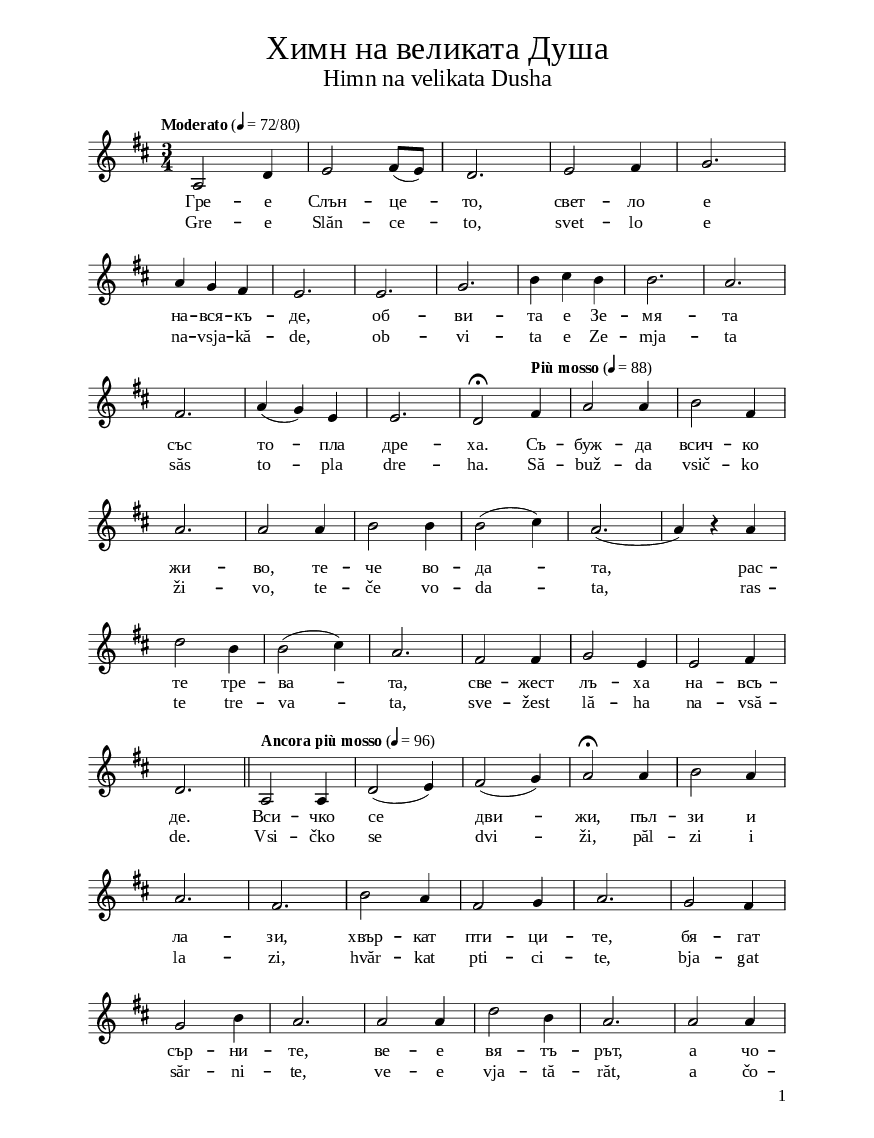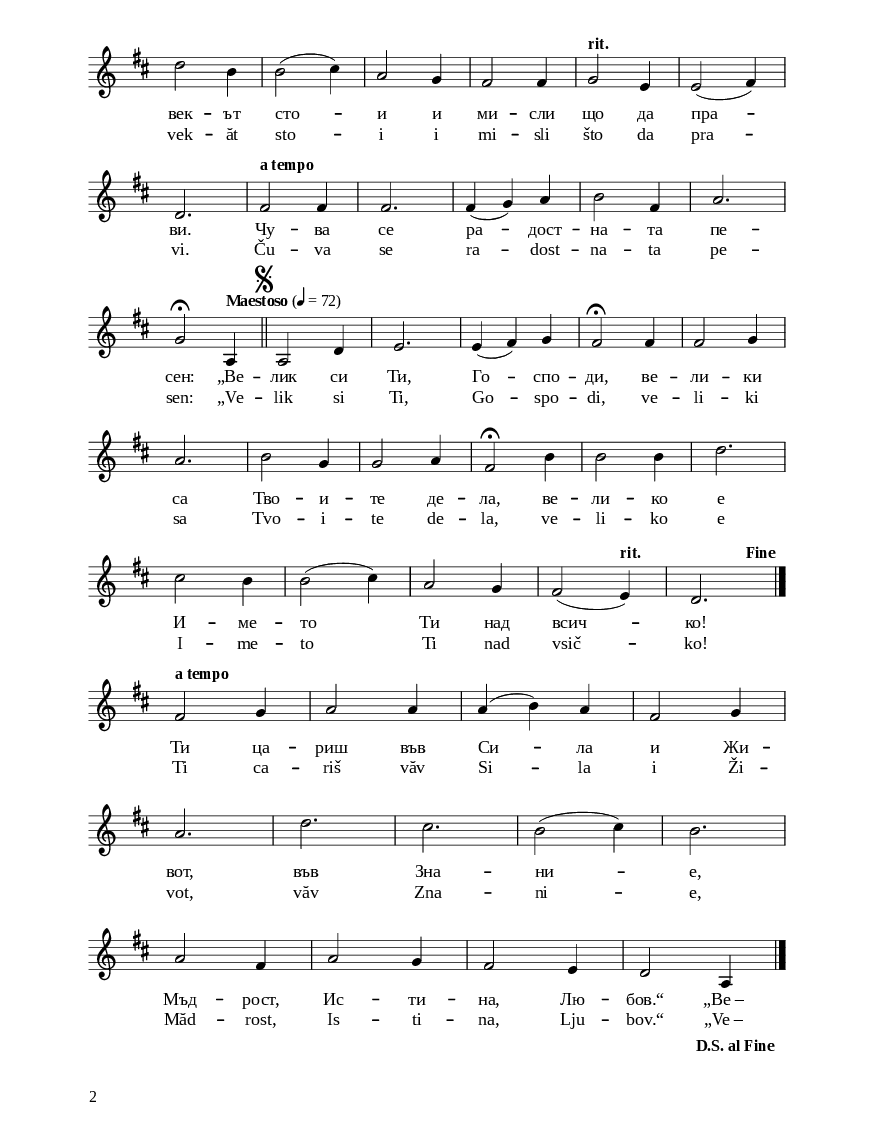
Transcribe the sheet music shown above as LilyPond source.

\version "2.24.1"

% include paper part and global functions
\include "include/globals.ily"

\bookpart {
   \label #'ref104
  \tocItem \markup "Химн на великата Душа – Himn na velikata Duša"
  \include "include/bookpart-paper.ily"
  \score {
    \include "include/score-layout.ily"


    \new Voice \absolute {
      \clef treble
      \key d \major
      \time 3/4
      \tempoFunc "Moderato" 4 "72/80"
      \autoBeamOff



      \autoBeamOff
      a2 d'4 | e'2 fis'8 [ (e'8) ]| d'2. | e'2 fis'4 | g'2. | \break

      a'4 g'4 fis'4 | e'2. | e'2. | g'2. | b'4 cis''4 b'4 | b'2. | a'2. | \break

      fis'2. | a'4 (g'4) e'4 | e'2. | d'2 \fermata
      \tempoFunc "Più mosso" 4 "88"
      fis'4  | a'2 a'4 | b'2 fis'4 | \break

      a'2. | a'2 a'4 | b'2 b'4 | b'2 ( cis''4 ) | a'2. ( | a'4 ) r4 a'4 | \break

      d''2 b'4 | b'2 ( cis''4 ) | a'2. | fis'2 fis'4  | g'2 e'4 | e'2 fis'4 | \break

      d'2.  \bar "||"
       \tempoFunc "Ancora più mosso" 4 "96"

      a2 a4 | d'2 ( e'4 ) | fis'2 ( g'4 ) | a'2 \fermata a'4 | b'2 a'4 | \break

      a'2. | fis'2. |
     
      b'2 a'4 | fis'2 g'4 | a'2. | g'2 fis'4 | \break

      g'2 b'4 | a'2. | a'2 a'4 | d''2 b'4 | a'2. | a'2 a'4 | \break

      d''2 b'4 | b'2 ( cis''4 ) | a'2 g'4 |fis'2  fis'4 |
      \tempo "rit." g'2  e'4 | e'2 ( fis'4 ) | \break
      d'2. | \tempo "a tempo" fis'2 fis'4 | fis'2. | fis'4 ( g'4 )  a'4 | b'2 fis'4 |a'2.   \break
      | % 61
      g'2 ^\fermata  \tempoFunc "Maestoso" 4 "72" a4 \mark \markup { \musicglyph "scripts.segno" }  \bar "||"
      a2  d'4 | % 63
      e'2. | % 64
      e'4 (  fis'4 )  g'4 | % 65
      fis'2 ^\fermata  fis'4 | % 66
      fis'2  g'4 \break | % 67
      a'2. | % 68
      b'2  g'4 | % 69
      g'2  a'4 |
      fis'2 ^\fermata  b'4 | % 71
      b'2  b'4 | % 72
      d''2. \break | % 73
      cis''2  b'4 | % 74
      b'2 (  cis''4 ) | % 75
      a'2  g'4 | % 76
      fis'2 ( \tempo "rit." e'4 )  | % 77
      \tempo "              Fine" d'2. \bar "|."
      \break | % 78
      \tempo "a tempo" fis'2 g'4 | % 79
      a'2  a'4 |
      a'4 (  b'4 )  a'4 | % 81
      fis'2  g'4 \break | % 82
      a'2. | % 83
      d''2. | % 84
      cis''2. | % 85
      b'2 (  cis''4 ) | % 86
      b'2. \break | % 87
      a'2  fis'4 | % 88
      a'2  g'4 | % 89
      fis'2  e'4 |
      d'2  a4 \bar "|."
    }

    \addlyrics {
      Гре -- е Слън -- це -- то, свет -- ло е

      на -- вся -- къ -- де,  об -- ви -- та е Зе -- мя -- та със то -- пла дре -- ха.

      Съ -- буж -- да всич  --  ко жи -- во,

      те -- че во -- да -- та, рас -- те тре -- ва -- та,

      све -- жест лъ -- ха на -- всъ -- де.

      Вси -- чко се дви -- жи, пъл -- зи и ла -- зи,

      хвър -- кат пти -- ци -- те, бя -- гат сър -- ни -- те,

      ве -- е вя -- тъ -- рът, а чо -- век -- ът сто -- и

      и ми -- сли що да пра -- ви.

      Чу -- ва се ра -- дост -- на -- та пе -- сен:

      „Ве -- лик си Ти, Го -- спо -- ди,

      ве -- ли -- ки са Тво -- и -- те де -- ла,

      ве -- ли -- ко е И -- ме -- то Ти над всич -- ко!

      Ти ца -- риш във Си -- ла и Жи -- вот,

      във Зна -- ни -- е, Мъд -- рост,

      Ис -- ти -- на, Лю -- бов.“ "„Ве – "

    }
    \addlyrics {
      Gre -- e Slăn -- ce -- to, svet -- lo e

      na -- vsja -- kă -- de,  ob -- vi -- ta e Ze -- mja -- ta săs to -- pla dre -- ha.

      Să -- buž -- da vsič  --  ko ži -- vo,

      te -- če vo -- da -- ta, ras -- te tre -- va -- ta,

      sve -- žest lă -- ha na -- vsă -- de.

      Vsi -- čko se dvi -- ži, păl -- zi i la -- zi,

      hvăr -- kat pti -- ci -- te, bja -- gat săr -- ni -- te,

      ve -- e vja -- tă -- răt, a čo -- vek -- ăt sto -- i

      i mi -- sli što da pra -- vi.

      Ču -- va se ra -- dost -- na -- ta pe -- sen:

      „Ve -- lik si Ti, Go -- spo -- di,

      ve -- li -- ki sa Tvo -- i -- te de -- la,

      ve -- li -- ko e I -- me -- to Ti nad vsič -- ko!

      Ti ca -- riš văv Si -- la i Ži -- vot,

      văv Zna -- ni -- e, Măd -- rost,

      Is -- ti -- na, Lju -- bov.“ "„Ve – "

    }


    \header {
      title = \titleFunc "Химн на великата Душа" "Himn na velikata Dusha"
    }

    \midi{}

  } % score

  \markup \dc-one "D.S. al Fine"
  %

  % include foreign translation(s) of the song

  \pageBreak
  \version "2.22.0"

\markup \fill-line { \fontsize #6 "Hymne der Großen Seele" }
\markup \null
\markup \null
\markup \fontsize #+2.5 {
  \hspace #12
  \override #'(baseline-skip . 2)

  \column {
    \line { " " }

 \line { " "Die Sonne scheint, }

 \line { " "überall ist es hell, }

 \line { " "die Erde ist von einem warmen Gewand umhüllt. }

 \line { " "Sie erweckt alles Lebendige; }

 \line { " "das Wasser fließt, das Gras sprießt, }

 \line { " "eine frische Brise weht überall. }

 \line { " "Alles bewegt sich, kriecht und krabbelt.}

 \line { " "Die Vögel flattern, die Rehe laufen }

 \line { " "und der Wind weht }

 \line { " "und der Mensch steht}

 \line { " "und denkt nach, was er tun soll. }

 \line { " "Dann erklingt ein fröhliches Lied:}

 \line { " "Groß bist Du, Herr,}

 \line { " " groß sind Deine Werke, }

 \line { " " groß ist Dein Name über allem!}

 \line { " "Du herrschst in der Kraft und im Leben,}

 \line { " "im Wissen, in der Weisheit, }

 \line { " "der Wahrheit und der Liebe.}

 \line { " "Groß bist Du, Herr, }

 \line { " "groß sind Deine Werke, }

 \line { " "groß ist Dein Name über allem!}

  }
}


} % bookpart
